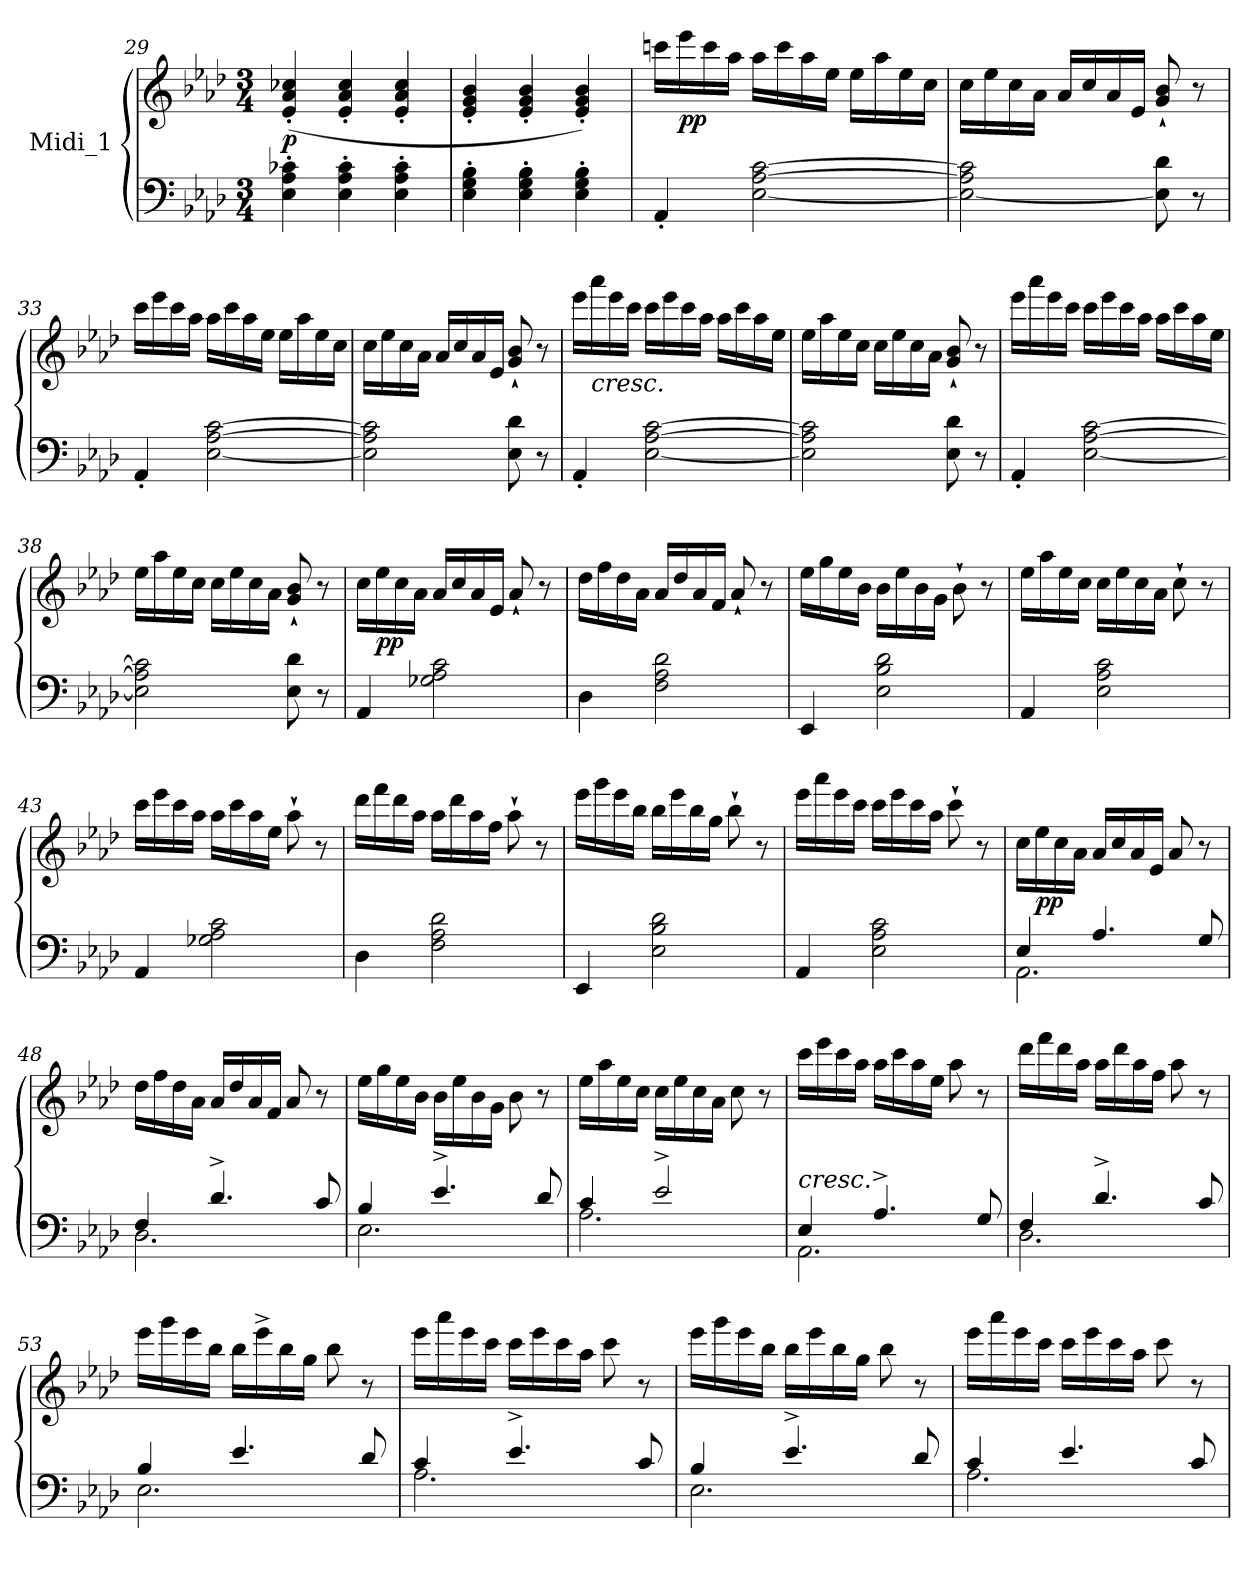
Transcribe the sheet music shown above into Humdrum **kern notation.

**kern	**kern	**dynam
*part1	*part1	*part1
*staff2	*staff1	*staff1/2
*I"Midi_1	*	*
*clefF4	*clefG2	*
*k[b-e-a-d-]	*k[b-e-a-d-]	*
*A-:	*A-:	*
*M3/4	*M3/4	*
=29	=29	=29
!	!	!LO:DY:b
4E-\' 4A-\' 4c-X\'	(>4e-/' 4a-/' 4cc-X/'	p
4E-\' 4A-\' 4c-\'	4e-/' 4a-/' 4cc-/'	.
4E-\' 4A-\' 4c-\'	4e-/' 4a-/' 4cc-/'	.
!!LO:PB:g=z
=30	=30	=30
4E-\' 4G\' 4B-\'	4e-/' 4g/' 4b-/'	.
4E-\' 4G\' 4B-\'	4e-/' 4g/' 4b-/'	.
4E-\' 4G\' 4B-\'	4e-/' 4g/' 4b-/')	.
!!LO:LB:g=z
=31	=31	=31
4AA-'/	16cccni\LL	.
!	!	!LO:DY:b
.	16eee-\	pp
.	16ccc\	.
.	16aa-\JJ	.
[2E-\ [2A-\ [2c\	16aa-\LL	.
.	16ccc\	.
.	16aa-\	.
.	16ee-\JJ	.
.	16ee-\LL	.
.	16aa-\	.
.	16ee-\	.
.	16cc\JJ	.
=32	=32	=32
2E-\_ 2A-\] 2c\]	16cc\LL	.
.	16ee-\	.
.	16cc\	.
.	16a-\JJ	.
.	16a-/LL	.
.	16cc/	.
.	16a-/	.
.	16e-/JJ	.
8E-\] 8d-\	8g/` 8b-/`	.
8r	8r	.
=33	=33	=33
4AA-'/	16ccc\LL	.
.	16eee-\	.
.	16ccc\	.
.	16aa-\JJ	.
[2E-\ [2A-\ [2c\	16aa-\LL	.
.	16ccc\	.
.	16aa-\	.
.	16ee-\JJ	.
.	16ee-\LL	.
.	16aa-\	.
.	16ee-\	.
.	16cc\JJ	.
!!LO:LB:g=z
=34	=34	=34
2E-\] 2A-\] 2c\]	16cc\LL	.
.	16ee-\	.
.	16cc\	.
.	16a-\JJ	.
.	16a-/LL	.
.	16cc/	.
.	16a-/	.
.	16e-/JJ	.
8E-\ 8d-\	8g/` 8b-/`	.
8r	8r	.
=35	=35	=35
4AA-'/	16eee-\LL	.
!	!LO:TX:b:i:t=cresc.	!
.	16aaa-\	.
.	16eee-\	.
.	16ccc\JJ	.
[2E-\ [2A-\ [2c\	16ccc\LL	.
.	16eee-\	.
.	16ccc\	.
.	16aa-\JJ	.
.	16aa-\LL	.
.	16ccc\	.
.	16aa-\	.
.	16ee-\JJ	.
!!LO:LB:g=z
=36	=36	=36
2E-\] 2A-\] 2c\]	16ee-\LL	.
.	16aa-\	.
.	16ee-\	.
.	16cc\JJ	.
.	16cc\LL	.
.	16ee-\	.
.	16cc\	.
.	16a-\JJ	.
8E-\ 8d-\	8g/` 8b-/`	.
8r	8r	.
=37	=37	=37
4AA-'/	16eee-\LL	.
.	16aaa-\	.
.	16eee-\	.
.	16ccc\JJ	.
[2E-\ [2A-\ [2c\	16ccc\LL	.
.	16eee-\	.
.	16ccc\	.
.	16aa-\JJ	.
.	16aa-\LL	.
.	16ccc\	.
.	16aa-\	.
.	16ee-\JJ	.
=38	=38	=38
2E-\] 2A-\] 2c\]	16ee-\LL	.
.	16aa-\	.
.	16ee-\	.
.	16cc\JJ	.
.	16cc\LL	.
.	16ee-\	.
.	16cc\	.
.	16a-\JJ	.
8E-\ 8d-\	8g/` 8b-/`	.
8r	8r	.
=39	=39	=39
4AA-/	16cc\LL	.
!	!	!LO:DY:b
.	16ee-\	pp
.	16cc\	.
.	16a-\JJ	.
2G-X\ 2A-\ 2c\	16a-/LL	.
.	16cc/	.
.	16a-/	.
.	16e-/JJ	.
.	8a-`/	.
.	8r	.
!!LO:LB:g=z
=40	=40	=40
4D-\	16dd-\LL	.
.	16ff\	.
.	16dd-\	.
.	16a-\JJ	.
2F\ 2A-\ 2d-\	16a-/LL	.
.	16dd-/	.
.	16a-/	.
.	16f/JJ	.
.	8a-`/	.
.	8r	.
!!LO:LB:g=z
=41	=41	=41
4EE-/	16ee-\LL	.
.	16gg\	.
.	16ee-\	.
.	16b-\JJ	.
2E-\ 2B-\ 2d-\	16b-\LL	.
.	16ee-\	.
.	16b-\	.
.	16g\JJ	.
.	8b-`\	.
.	8r	.
=42	=42	=42
4AA-/	16ee-\LL	.
.	16aa-\	.
.	16ee-\	.
.	16cc\JJ	.
2E-\ 2A-\ 2c\	16cc\LL	.
.	16ee-\	.
.	16cc\	.
.	16a-\JJ	.
.	8cc`\	.
.	8r	.
=43	=43	=43
4AA-/	16ccc\LL	.
.	16eee-\	.
.	16ccc\	.
.	16aa-\JJ	.
2G-X\ 2A-\ 2c\	16aa-\LL	.
.	16ccc\	.
.	16aa-\	.
.	16ee-\JJ	.
.	8aa-`\	.
.	8r	.
=44	=44	=44
4D-\	16ddd-\LL	.
.	16fff\	.
.	16ddd-\	.
.	16aa-\JJ	.
2F\ 2A-\ 2d-\	16aa-\LL	.
.	16ddd-\	.
.	16aa-\	.
.	16ff\JJ	.
.	8aa-`\	.
.	8r	.
!!LO:LB:g=z
=45	=45	=45
4EE-/	16eee-\LL	.
.	16ggg\	.
.	16eee-\	.
.	16bb-\JJ	.
2E-\ 2B-\ 2d-\	16bb-\LL	.
.	16eee-\	.
.	16bb-\	.
.	16gg\JJ	.
.	8bb-`\	.
.	8r	.
!!LO:PB:g=z
=46	=46	=46
*^	*	*
4AA-/	2ryy	16eee-\LL	.
.	.	16aaa-\	.
.	.	16eee-\	.
.	.	16ccc\JJ	.
2E-\ 2A-\ 2c\	.	16ccc\LL	.
.	.	16eee-\	.
.	.	16ccc\	.
.	.	16aa-\JJ	.
.	4ryy	8ccc`\	.
.	.	8r	.
=47	=47	=47	=47
4E-/	2.AA-\	16cc\LL	.
!	!	!	!LO:DY:b
.	.	16ee-\	pp
.	.	16cc\	.
.	.	16a-\JJ	.
4.A-/	.	16a-/LL	.
.	.	16cc/	.
.	.	16a-/	.
.	.	16e-/JJ	.
.	.	8a-/	.
8G/	.	8r	.
=48	=48	=48	=48
4F/	2.D-\	16dd-\LL	.
.	.	16ff\	.
.	.	16dd-\	.
.	.	16a-\JJ	.
4.d-^/	.	16a-/LL	.
.	.	16dd-/	.
.	.	16a-/	.
.	.	16f/JJ	.
.	.	8a-/	.
8c/	.	8r	.
=49	=49	=49	=49
4B-/	2.E-\	16ee-\LL	.
.	.	16gg\	.
.	.	16ee-\	.
.	.	16b-\JJ	.
4.e-^/	.	16b-\LL	.
.	.	16ee-\	.
.	.	16b-\	.
.	.	16g\JJ	.
.	.	8b-\	.
8d-/	.	8r	.
!!LO:LB:g=z
=50	=50	=50	=50
4c/	2.A-\	16ee-\LL	.
.	.	16aa-\	.
.	.	16ee-\	.
.	.	16cc\JJ	.
2e-^/	.	16cc\LL	.
.	.	16ee-\	.
.	.	16cc\	.
.	.	16a-\JJ	.
.	.	8cc\	.
.	.	8r	.
!!LO:PB:g=z
=51	=51	=51	=51
!LO:TX:a:i:t=cresc.	!	!	!
4E-/	2.AA-\	16ccc\LL	.
.	.	16eee-\	.
.	.	16ccc\	.
.	.	16aa-\JJ	.
4.A-^/	.	16aa-\LL	.
.	.	16ccc\	.
.	.	16aa-\	.
.	.	16ee-\JJ	.
.	.	8aa-\	.
8G/	.	8r	.
=52	=52	=52	=52
4F/	2.D-\	16ddd-\LL	.
.	.	16fff\	.
.	.	16ddd-\	.
.	.	16aa-\JJ	.
4.d-^/	.	16aa-\LL	.
.	.	16ddd-\	.
.	.	16aa-\	.
.	.	16ff\JJ	.
.	.	8aa-\	.
8c/	.	8r	.
=53	=53	=53	=53
4B-/	2.E-\	16eee-\LL	.
.	.	16ggg\	.
.	.	16eee-\	.
.	.	16bb-\JJ	.
4.e-/	.	16bb-\LL	.
.	.	16eee-^\	.
.	.	16bb-\	.
.	.	16gg\JJ	.
.	.	8bb-\	.
8d-/	.	8r	.
!!LO:LB:g=z
=54	=54	=54	=54
4c/	2.A-\	16eee-\LL	.
.	.	16aaa-\	.
.	.	16eee-\	.
.	.	16ccc\JJ	.
4.e-^/	.	16ccc\LL	.
.	.	16eee-\	.
.	.	16ccc\	.
.	.	16aa-\JJ	.
.	.	8ccc\	.
8c/	.	8r	.
=55	=55	=55	=55
4B-/	2.E-\	16eee-\LL	.
.	.	16ggg\	.
.	.	16eee-\	.
.	.	16bb-\JJ	.
4.e-^/	.	16bb-\LL	.
.	.	16eee-\	.
.	.	16bb-\	.
.	.	16gg\JJ	.
.	.	8bb-\	.
8d-/	.	8r	.
!!LO:LB:g=z
=56	=56	=56	=56
4c/	2.A-\	16eee-\LL	.
.	.	16aaa-\	.
.	.	16eee-\	.
.	.	16ccc\JJ	.
4.e-/	.	16ccc\LL	.
.	.	16eee-\	.
.	.	16ccc\	.
.	.	16aa-\JJ	.
.	.	8ccc\	.
8c/	.	8r	.
*v	*v	*	*
=	=	=
*-	*-	*-
